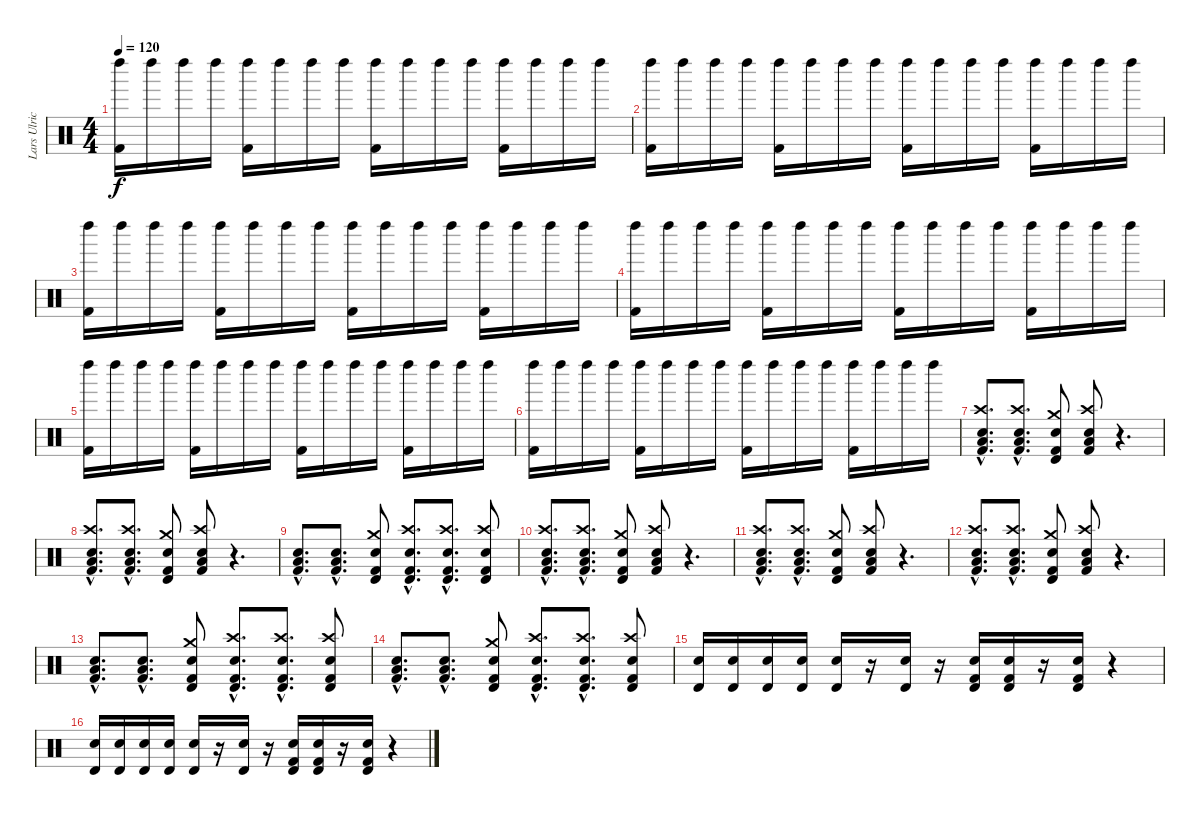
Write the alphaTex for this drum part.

\track ("Lars Ulrich" "Lars Ulric") {instrument percussion}
\staff {score}
\articulation defaults
\ts (4 4)
\tempo 120
\clef neutral
\ks c
("Left Maraca (hit)" "Kick (hit) 2").16{dy f} "Left Maraca (hit)".16 "Left Maraca (hit)".16 "Left Maraca (hit)".16 ("Left Maraca (hit)" "Kick (hit) 2").16 "Left Maraca (hit)".16 "Left Maraca (hit)".16 "Left Maraca (hit)".16 ("Left Maraca (hit)" "Kick (hit) 2").16 "Left Maraca (hit)".16 "Left Maraca (hit)".16 "Left Maraca (hit)".16 ("Left Maraca (hit)" "Kick (hit) 2").16 "Left Maraca (hit)".16 "Left Maraca (hit)".16 "Left Maraca (hit)".16 |
("Left Maraca (hit)" "Kick (hit) 2").16 "Left Maraca (hit)".16 "Left Maraca (hit)".16 "Left Maraca (hit)".16 ("Left Maraca (hit)" "Kick (hit) 2").16 "Left Maraca (hit)".16 "Left Maraca (hit)".16 "Left Maraca (hit)".16 ("Left Maraca (hit)" "Kick (hit) 2").16 "Left Maraca (hit)".16 "Left Maraca (hit)".16 "Left Maraca (hit)".16 ("Left Maraca (hit)" "Kick (hit) 2").16 "Left Maraca (hit)".16 "Left Maraca (hit)".16 "Left Maraca (hit)".16 |
("Left Maraca (hit)" "Kick (hit) 2").16 "Left Maraca (hit)".16 "Left Maraca (hit)".16 "Left Maraca (hit)".16 ("Left Maraca (hit)" "Kick (hit) 2").16 "Left Maraca (hit)".16 "Left Maraca (hit)".16 "Left Maraca (hit)".16 ("Left Maraca (hit)" "Kick (hit) 2").16 "Left Maraca (hit)".16 "Left Maraca (hit)".16 "Left Maraca (hit)".16 ("Left Maraca (hit)" "Kick (hit) 2").16 "Left Maraca (hit)".16 "Left Maraca (hit)".16 "Left Maraca (hit)".16 |
("Left Maraca (hit)" "Kick (hit) 2").16 "Left Maraca (hit)".16 "Left Maraca (hit)".16 "Left Maraca (hit)".16 ("Left Maraca (hit)" "Kick (hit) 2").16 "Left Maraca (hit)".16 "Left Maraca (hit)".16 "Left Maraca (hit)".16 ("Left Maraca (hit)" "Kick (hit) 2").16 "Left Maraca (hit)".16 "Left Maraca (hit)".16 "Left Maraca (hit)".16 ("Left Maraca (hit)" "Kick (hit) 2").16 "Left Maraca (hit)".16 "Left Maraca (hit)".16 "Left Maraca (hit)".16 |
("Left Maraca (hit)" "Kick (hit) 2").16 "Left Maraca (hit)".16 "Left Maraca (hit)".16 "Left Maraca (hit)".16 ("Left Maraca (hit)" "Kick (hit) 2").16 "Left Maraca (hit)".16 "Left Maraca (hit)".16 "Left Maraca (hit)".16 ("Left Maraca (hit)" "Kick (hit) 2").16 "Left Maraca (hit)".16 "Left Maraca (hit)".16 "Left Maraca (hit)".16 ("Left Maraca (hit)" "Kick (hit) 2").16 "Left Maraca (hit)".16 "Left Maraca (hit)".16 "Left Maraca (hit)".16 |
("Left Maraca (hit)" "Kick (hit) 2").16 "Left Maraca (hit)".16 "Left Maraca (hit)".16 "Left Maraca (hit)".16 ("Left Maraca (hit)" "Kick (hit) 2").16 "Left Maraca (hit)".16 "Left Maraca (hit)".16 "Left Maraca (hit)".16 ("Left Maraca (hit)" "Kick (hit) 2").16 "Left Maraca (hit)".16 "Left Maraca (hit)".16 "Left Maraca (hit)".16 ("Left Maraca (hit)" "Kick (hit) 2").16 "Left Maraca (hit)".16 "Left Maraca (hit)".16 "Left Maraca (hit)".16 |
("Crash high (hit)"{hac} "Snare (hit) 2"{hac} "Low Floor Tom (hit)"{hac} "Kick (hit) 2"{hac}).8{d volume 16} ("Crash high (hit)"{hac} "Snare (hit) 2"{hac} "Low Floor Tom (hit)"{hac} "Kick (hit) 2"{hac}).8{d} ("Crash medium (hit)" "Snare (hit) 2" "Timbale high (hit)" "Kick (hit) 2").8 ("Crash high (hit)" "Snare (hit) 2" "Low Floor Tom (hit)" "Kick (hit) 2").8 r.4{d} |
("Crash high (hit)"{hac} "Snare (hit) 2"{hac} "Low Floor Tom (hit)"{hac} "Kick (hit) 2"{hac}).8{d} ("Crash high (hit)"{hac} "Snare (hit) 2"{hac} "Low Floor Tom (hit)"{hac} "Kick (hit) 2"{hac}).8{d} ("Crash medium (hit)" "Snare (hit) 2" "Timbale high (hit)" "Kick (hit) 2").8 ("Crash high (hit)" "Snare (hit) 2" "Low Floor Tom (hit)" "Kick (hit) 2").8 r.4{d} |
("Snare (hit) 2"{hac} "Low Floor Tom (hit)"{hac} "Kick (hit) 2"{hac}).8{d} ("Snare (hit) 2"{hac} "Low Floor Tom (hit)"{hac} "Kick (hit) 2"{hac}).8{d} ("Crash medium (hit)" "Snare (hit) 2" "Timbale high (hit)" "Kick (hit) 2").8 ("Crash high (hit)"{hac} "Snare (hit) 2"{hac} "Timbale high (hit)"{hac} "Kick (hit) 2"{hac}).8{d} ("Crash high (hit)"{hac} "Snare (hit) 2"{hac} "Timbale high (hit)"{hac} "Kick (hit) 2"{hac}).8{d} ("Crash high (hit)" "Snare (hit) 2" "Timbale high (hit)" "Kick (hit) 2").8 |
("Crash high (hit)"{hac} "Snare (hit) 2"{hac} "Low Floor Tom (hit)"{hac} "Kick (hit) 2"{hac}).8{d} ("Crash high (hit)"{hac} "Snare (hit) 2"{hac} "Low Floor Tom (hit)"{hac} "Kick (hit) 2"{hac}).8{d} ("Crash medium (hit)" "Snare (hit) 2" "Timbale high (hit)" "Kick (hit) 2").8 ("Crash high (hit)" "Snare (hit) 2" "Low Floor Tom (hit)" "Kick (hit) 2").8 r.4{d} |
("Crash high (hit)"{hac} "Snare (hit) 2"{hac} "Low Floor Tom (hit)"{hac} "Kick (hit) 2"{hac}).8{d} ("Crash high (hit)"{hac} "Snare (hit) 2"{hac} "Low Floor Tom (hit)"{hac} "Kick (hit) 2"{hac}).8{d} ("Crash medium (hit)" "Snare (hit) 2" "Timbale high (hit)" "Kick (hit) 2").8 ("Crash high (hit)" "Snare (hit) 2" "Low Floor Tom (hit)" "Kick (hit) 2").8 r.4{d} |
("Crash high (hit)"{hac} "Snare (hit) 2"{hac} "Low Floor Tom (hit)"{hac} "Kick (hit) 2"{hac}).8{d} ("Crash high (hit)"{hac} "Snare (hit) 2"{hac} "Low Floor Tom (hit)"{hac} "Kick (hit) 2"{hac}).8{d} ("Crash medium (hit)" "Snare (hit) 2" "Timbale high (hit)" "Kick (hit) 2").8 ("Crash high (hit)" "Snare (hit) 2" "Low Floor Tom (hit)" "Kick (hit) 2").8 r.4{d} |
("Snare (hit) 2"{hac} "Low Floor Tom (hit)"{hac} "Kick (hit) 2"{hac}).8{d} ("Snare (hit) 2"{hac} "Low Floor Tom (hit)"{hac} "Kick (hit) 2"{hac}).8{d} ("Crash medium (hit)" "Snare (hit) 2" "Timbale high (hit)" "Kick (hit) 2").8 ("Crash high (hit)"{hac} "Snare (hit) 2"{hac} "Timbale high (hit)"{hac} "Kick (hit) 2"{hac}).8{d} ("Crash high (hit)"{hac} "Snare (hit) 2"{hac} "Timbale high (hit)"{hac} "Kick (hit) 2"{hac}).8{d} ("Crash high (hit)" "Snare (hit) 2" "Timbale high (hit)" "Kick (hit) 2").8 |
("Snare (hit) 2"{hac} "Low Floor Tom (hit)"{hac} "Kick (hit) 2"{hac}).8{d} ("Snare (hit) 2"{hac} "Low Floor Tom (hit)"{hac} "Kick (hit) 2"{hac}).8{d} ("Crash medium (hit)" "Snare (hit) 2" "Timbale high (hit)" "Kick (hit) 2").8 ("Crash high (hit)"{hac} "Snare (hit) 2"{hac} "Timbale high (hit)"{hac} "Kick (hit) 2"{hac}).8{d} ("Crash high (hit)"{hac} "Snare (hit) 2"{hac} "Timbale high (hit)"{hac} "Kick (hit) 2"{hac}).8{d} ("Crash high (hit)" "Snare (hit) 2" "Timbale high (hit)" "Kick (hit) 2").8 |
("Snare (hit) 2" "Timbale high (hit)").16 ("Snare (hit) 2" "Timbale high (hit)").16 ("Snare (hit) 2" "Timbale high (hit)").16 ("Snare (hit) 2" "Timbale high (hit)").16 ("Snare (hit) 2" "Timbale high (hit)").16 r.16 ("Snare (hit) 2" "Timbale high (hit)").16 r.16 ("Snare (hit) 2" "Timbale high (hit)" "Kick (hit) 2").16 ("Snare (hit) 2" "Timbale high (hit)" "Kick (hit) 2").16 r.16 ("Snare (hit) 2" "Timbale high (hit)" "Kick (hit) 2").16 r.4 |
("Snare (hit) 2" "Timbale high (hit)").16 ("Snare (hit) 2" "Timbale high (hit)").16 ("Snare (hit) 2" "Timbale high (hit)").16 ("Snare (hit) 2" "Timbale high (hit)").16 ("Snare (hit) 2" "Timbale high (hit)").16 r.16 ("Snare (hit) 2" "Timbale high (hit)").16 r.16 ("Snare (hit) 2" "Timbale high (hit)" "Kick (hit) 2").16 ("Snare (hit) 2" "Timbale high (hit)" "Kick (hit) 2").16 r.16 ("Snare (hit) 2" "Timbale high (hit)" "Kick (hit) 2").16 r.4
